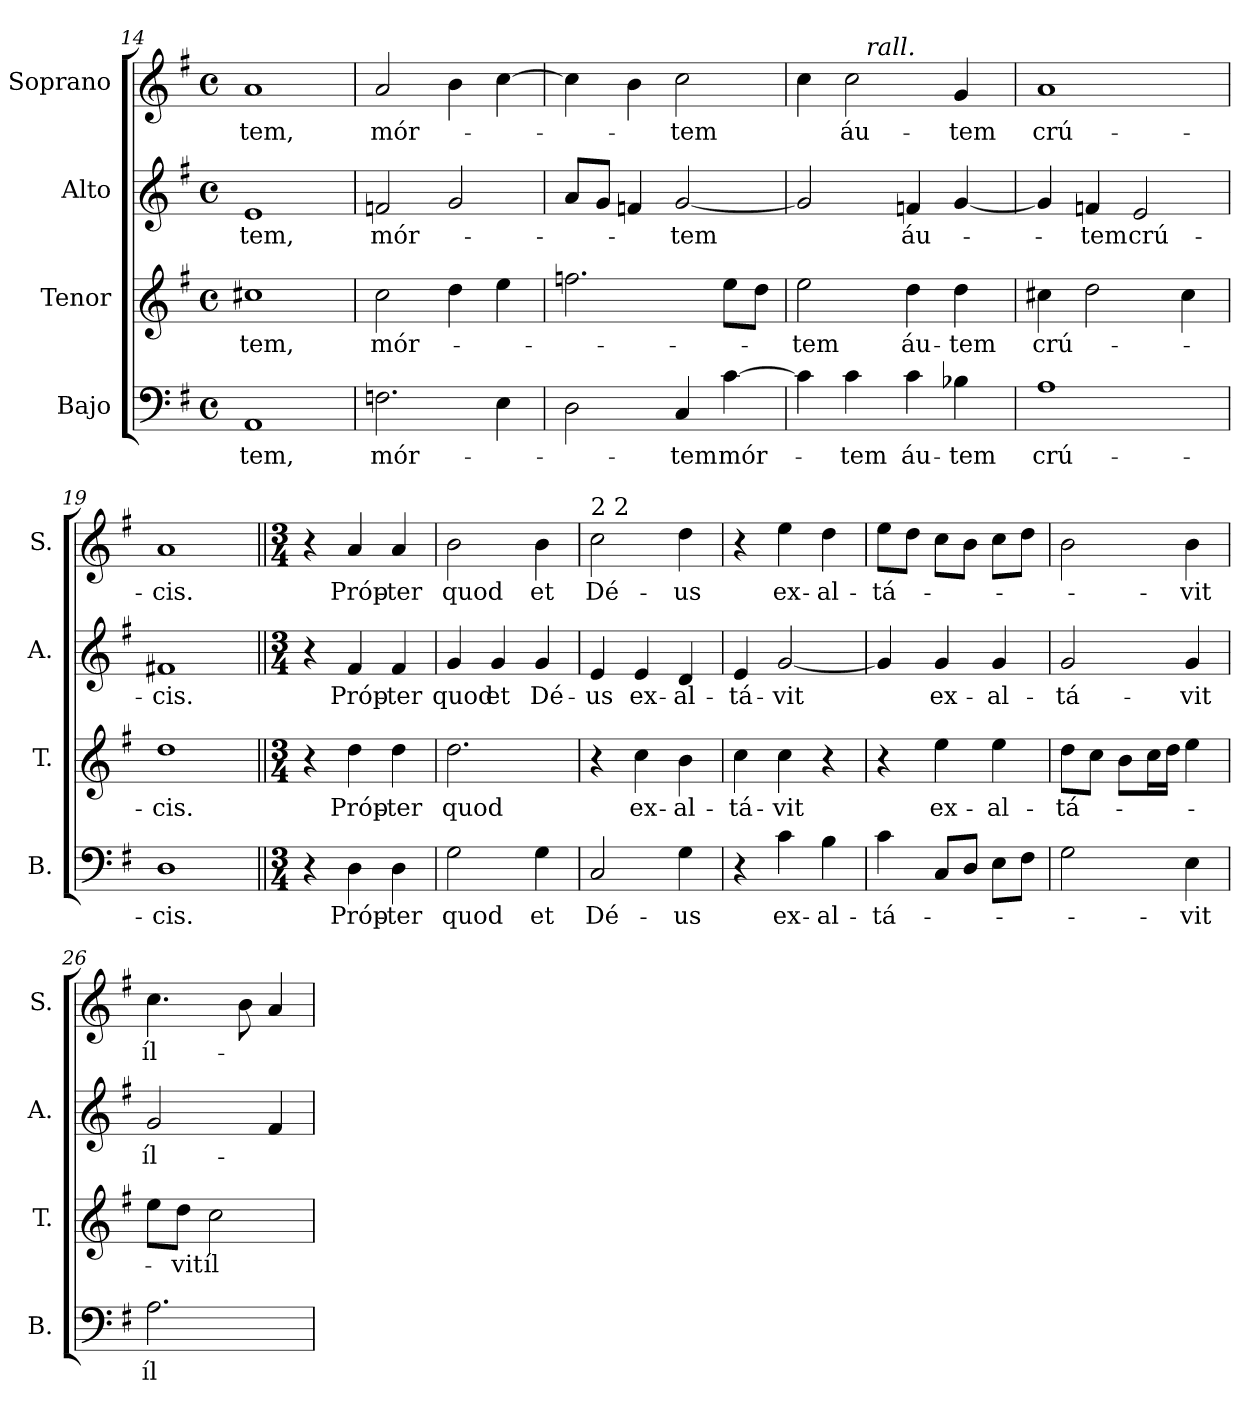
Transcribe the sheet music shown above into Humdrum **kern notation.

**kern	**text	**kern	**text	**kern	**text	**kern	**text
*part4	*part4	*part3	*part3	*part2	*part2	*part1	*part1
*staff4	*staff4	*staff3	*staff3	*staff2	*staff2	*staff1	*staff1
*I"Bajo	*	*I"Tenor	*	*I"Alto	*	*I"Soprano	*
*I'B.	*	*I'T.	*	*I'A.	*	*I'S.	*
*clefF4	*	*clefG2	*	*clefG2	*	*clefG2	*
*k[f#]	*	*k[f#]	*	*k[f#]	*	*k[f#]	*
*G:	*	*G:	*	*G:	*	*G:	*
*M4/4	*	*M4/4	*	*M4/4	*	*M4/4	*
*met(c)	*	*met(c)	*	*met(c)	*	*met(c)	*
=14	=14	=14	=14	=14	=14	=14	=14
!	!LO:LY:b	!	!LO:LY:b	!	!LO:LY:b	!	!LO:LY:b
1AA	-tem,	1cc#X	-tem,	1e	-tem,	1a	-tem,
=15	=15	=15	=15	=15	=15	=15	=15
!	!LO:LY:b	!	!LO:LY:b	!	!LO:LY:b	!	!LO:LY:b
2.Fn\	mór-	2cc\	mór-	2fn/	mór-	2a/	mór-
.	.	4dd\	.	2g/	.	4b\	.
4E\	.	4ee\	.	.	.	[>4cc\	.
=16	=16	=16	=16	=16	=16	=16	=16
2D\	.	2.ffn\	.	8a/L	.	4cc\]	.
.	.	.	.	8g/J	.	.	.
.	.	.	.	4fn/	.	4b\	.
!	!LO:LY:b	!	!	!	!LO:LY:b	!	!LO:LY:b
4C/	-tem	.	.	[<2g/	-tem	2cc\	-tem
!	!LO:LY:b	!	!	!	!	!	!
[<4c\	mór-	8ee\L	.	.	.	.	.
.	.	8dd\J	.	.	.	.	.
!!LO:LB:g=z
=17	=17	=17	=17	=17	=17	=17	=17
!	!	!	!	!	!	!LO:TX:a:t=1 7	!
!	!	!	!LO:LY:b	!	!	!	!
*	*	*	*	*	*	*^	*
4c\]	.	2ee\	-tem	2g/]	.	4cc\	4ryy	.
!	!LO:LY:b	!	!	!	!	!	!	!LO:LY:b
4c\	-tem	.	.	.	.	2cc\	16ryy	áu-
!	!	!	!	!	!	!	!LO:TX:a:i:t=rall.	!
.	.	.	.	.	.	.	2ryy	.
!	!LO:LY:b	!	!LO:LY:b	!	!LO:LY:b	!	!	!
4c\	áu-	4dd\	áu-	4fn/	áu-	.	.	.
!	!LO:LY:b	!	!LO:LY:b	!	!	!	!	!LO:LY:b
4B-X\	-tem	4dd\	-tem	[<4g/	.	4g/	.	-tem
.	.	.	.	.	.	.	8.ryy	.
=18	=18	=18	=18	=18	=18	=18	=18	=18
!	!LO:LY:b	!	!LO:LY:b	!	!	!	!	!LO:LY:b
*	*	*	*	*	*	*v	*v	*
1A	crú-	4cc#X\	crú-	4g/]	.	1a	crú-
!	!	!	!	!	!LO:LY:b	!	!
.	.	2dd\	.	4fn/	-tem	.	.
!	!	!	!	!	!LO:LY:b	!	!
.	.	.	.	2e/	crú-	.	.
.	.	4cc#\	.	.	.	.	.
=19	=19	=19	=19	=19	=19	=19	=19
!	!LO:LY:b	!	!LO:LY:b	!	!LO:LY:b	!	!LO:LY:b
1D>	-cis.	1dd>	-cis.	1f#X<	-cis.	1a<	-cis.
=20||	=20||	=20||	=20||	=20||	=20||	=20||	=20||
*M3/4	*	*M3/4	*	*M3/4	*	*M3/4	*
4r	.	4r	.	4r	.	4r	.
!	!LO:LY:b	!	!LO:LY:b	!	!LO:LY:b	!	!LO:LY:b
4D\	Próp-	4dd\	Próp-	4f#/	Próp-	4a/	Próp-
!	!LO:LY:b	!	!LO:LY:b	!	!LO:LY:b	!	!LO:LY:b
4D\	-ter	4dd\	-ter	4f#/	-ter	4a/	-ter
=21	=21	=21	=21	=21	=21	=21	=21
!	!LO:LY:b	!	!LO:LY:b	!	!LO:LY:b	!	!LO:LY:b
2G\	quod	2.dd\	quod	4g/	quod	2b\	quod
!	!	!	!	!	!LO:LY:b	!	!
.	.	.	.	4g/	et	.	.
!	!LO:LY:b	!	!	!	!LO:LY:b	!	!LO:LY:b
4G\	et	.	.	4g/	Dé-	4b\	et
!!LO:LB:g=z
=22	=22	=22	=22	=22	=22	=22	=22
!	!	!	!	!	!	!LO:TX:a:t=2 2	!
!	!LO:LY:b	!	!	!	!LO:LY:b	!	!LO:LY:b
2C/	Dé-	4r	.	4e/	-us	2cc\	Dé-
!	!	!	!LO:LY:b	!	!LO:LY:b	!	!
.	.	4cc\	ex-	4e/	ex-	.	.
!	!LO:LY:b	!	!LO:LY:b	!	!LO:LY:b	!	!LO:LY:b
4G\	-us	4b\	-al-	4d/	-al-	4dd\	-us
=23	=23	=23	=23	=23	=23	=23	=23
!	!	!	!LO:LY:b	!	!LO:LY:b	!	!
4r	.	4cc\	-tá-	4e/	-tá-	4r	.
!	!LO:LY:b	!	!LO:LY:b	!	!LO:LY:b	!	!LO:LY:b
4c\	ex-	4cc\	-vit	[<2g/	-vit	4ee\	ex-
!	!LO:LY:b	!	!	!	!	!	!LO:LY:b
4B\	-al-	4r	.	.	.	4dd\	-al-
=24	=24	=24	=24	=24	=24	=24	=24
!	!LO:LY:b	!	!	!	!	!	!LO:LY:b
4c\	-tá-	4r	.	4g/]	.	8ee\L	-tá-
.	.	.	.	.	.	8dd\J	.
!	!	!	!LO:LY:b	!	!LO:LY:b	!	!
8C/L	.	4ee\	ex-	4g/	ex-	8cc\L	.
8D/J	.	.	.	.	.	8b\J	.
!	!	!	!LO:LY:b	!	!LO:LY:b	!	!
8E\L	.	4ee\	-al-	4g/	-al-	8cc\L	.
8F#\J	.	.	.	.	.	8dd\J	.
=25	=25	=25	=25	=25	=25	=25	=25
!	!	!	!LO:LY:b	!	!LO:LY:b	!	!
2G\	.	8dd\L	-tá-	2g/	-tá-	2b\	.
.	.	8cc\J	.	.	.	.	.
.	.	8b\L	.	.	.	.	.
.	.	16cc\L	.	.	.	.	.
.	.	16dd\JJ	.	.	.	.	.
!	!LO:LY:b	!	!	!	!LO:LY:b	!	!LO:LY:b
4E\	-vit	4ee\	.	4g/	-vit	4b\	-vit
=26	=26	=26	=26	=26	=26	=26	=26
!	!LO:LY:b	!	!	!	!LO:LY:b	!	!LO:LY:b
2.A\	íl-	8ee\L	.	2g/	íl-	4.cc\	íl-
!	!	!	!LO:LY:b	!	!	!	!
.	.	8dd\J	-vit	.	.	.	.
!	!	!	!LO:LY:b	!	!	!	!
.	.	2cc\	íl-	.	.	.	.
.	.	.	.	.	.	8b\	.
.	.	.	.	4f#/	.	4a/	.
=	=	=	=	=	=	=	=
*-	*-	*-	*-	*-	*-	*-	*-
